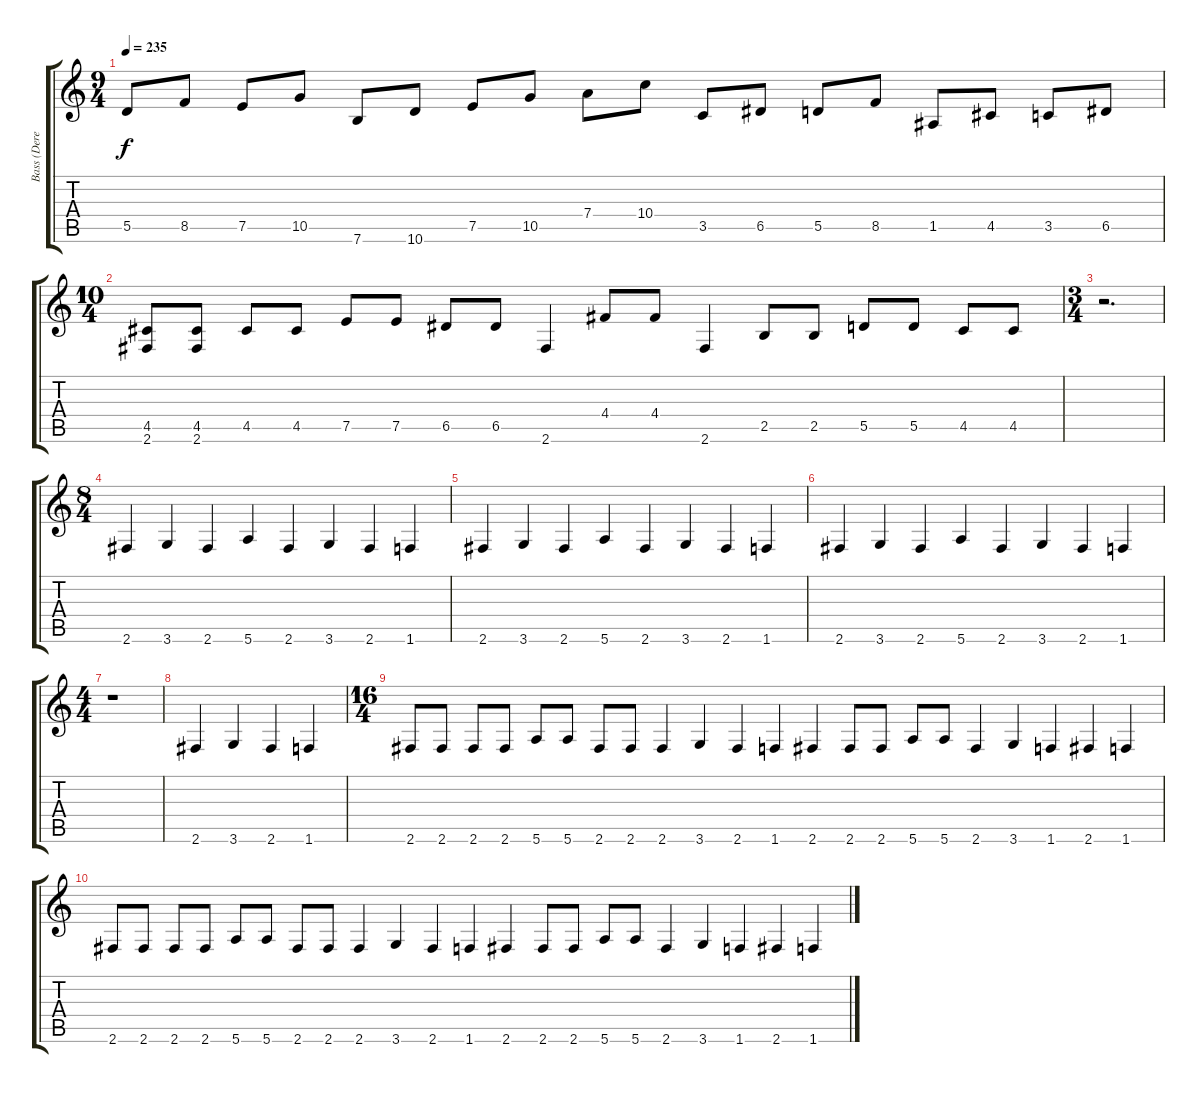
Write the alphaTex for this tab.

\track ("Bass (Derek Boyer)" "Bass (Dere") {instrument electricbasspick}
\staff {score tabs}
\tuning (E4 B3 G3 D3 A2 E2) {hide}
\ts (9 4)
\tempo 235
\clef g2
\ks c
5.5.8{dy f} 8.5.8 7.5.8 10.5.8 7.6.8 10.6.8 7.5.8 10.5.8 7.4.8 10.4.8 3.5.8 6.5.8 5.5.8 8.5.8 1.5.8 4.5.8 3.5.8 6.5.8 |
\ts (10 4)
(4.5 2.6).8 (4.5 2.6).8 4.5.8 4.5.8 7.5.8 7.5.8 6.5.8 6.5.8 2.6.4 4.4.8 4.4.8 2.6.4 2.5.8 2.5.8 5.5.8 5.5.8 4.5.8 4.5.8 |
\ts (3 4)
r.2{d} |
\ts (8 4)
2.6.4 3.6.4 2.6.4 5.6.4 2.6.4 3.6.4 2.6.4 1.6.4 |
2.6.4 3.6.4 2.6.4 5.6.4 2.6.4 3.6.4 2.6.4 1.6.4 |
2.6.4 3.6.4 2.6.4 5.6.4 2.6.4 3.6.4 2.6.4 1.6.4 |
\ts (4 4)
r.1 |
2.6.4 3.6.4 2.6.4 1.6.4 |
\ts (16 4)
2.6.8 2.6.8 2.6.8 2.6.8 5.6.8 5.6.8 2.6.8 2.6.8 2.6.4 3.6.4 2.6.4 1.6.4 2.6.4 2.6.8 2.6.8 5.6.8 5.6.8 2.6.4 3.6.4 1.6.4 2.6.4 1.6.4 |
2.6.8 2.6.8 2.6.8 2.6.8 5.6.8 5.6.8 2.6.8 2.6.8 2.6.4 3.6.4 2.6.4 1.6.4 2.6.4 2.6.8 2.6.8 5.6.8 5.6.8 2.6.4 3.6.4 1.6.4 2.6.4 1.6.4
